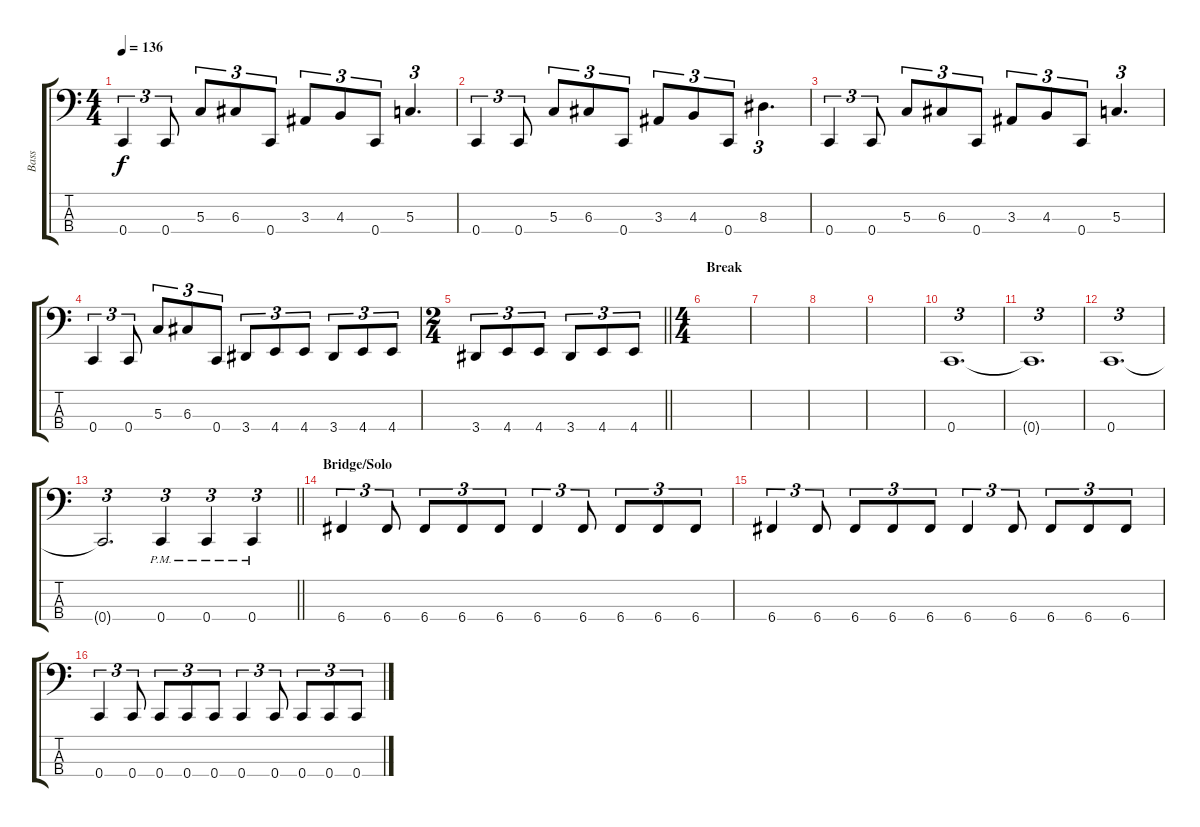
\track ("Bass" "Bass") {instrument electricbassfinger}
\staff {score tabs}
\tuning (F2 C2 G1 C1) {hide}
\ts (4 4)
\tempo 136
\clef f4
\ks c
0.4.4{tu (3 2) dy f} 0.4.8{tu (3 2)} 5.3.8{tu (3 2)} 6.3.8{tu (3 2)} 0.4.8{tu (3 2)} 3.3.8{tu (3 2)} 4.3.8{tu (3 2)} 0.4.8{tu (3 2)} 5.3.4{d tu (3 2)} |
0.4.4{tu (3 2)} 0.4.8{tu (3 2)} 5.3.8{tu (3 2)} 6.3.8{tu (3 2)} 0.4.8{tu (3 2)} 3.3.8{tu (3 2)} 4.3.8{tu (3 2)} 0.4.8{tu (3 2)} 8.3.4{d tu (3 2)} |
0.4.4{tu (3 2)} 0.4.8{tu (3 2)} 5.3.8{tu (3 2)} 6.3.8{tu (3 2)} 0.4.8{tu (3 2)} 3.3.8{tu (3 2)} 4.3.8{tu (3 2)} 0.4.8{tu (3 2)} 5.3.4{d tu (3 2)} |
0.4.4{tu (3 2)} 0.4.8{tu (3 2)} 5.3.8{tu (3 2)} 6.3.8{tu (3 2)} 0.4.8{tu (3 2)} 3.4.8{tu (3 2)} 4.4.8{tu (3 2)} 4.4.8{tu (3 2)} 3.4.8{tu (3 2)} 4.4.8{tu (3 2)} 4.4.8{tu (3 2)} |
\ts (2 4)
\barLineRight lightlight
3.4.8{tu (3 2)} 4.4.8{tu (3 2)} 4.4.8{tu (3 2)} 3.4.8{tu (3 2)} 4.4.8{tu (3 2)} 4.4.8{tu (3 2)} |
\ts (4 4)
\section ("" "Break")
|
|
|
|
0.4.1{d tu (3 2)} |
0.4{t}.1{d tu (3 2)} |
0.4.1{d tu (3 2)} |
\barLineRight lightlight
0.4{t}.2{d tu (3 2)} 0.4{pm}.4{tu (3 2)} 0.4{pm}.4{tu (3 2)} 0.4{pm}.4{tu (3 2)} |
\section ("" "Bridge/Solo")
6.4.4{tu (3 2)} 6.4.8{tu (3 2)} 6.4.8{tu (3 2)} 6.4.8{tu (3 2)} 6.4.8{tu (3 2)} 6.4.4{tu (3 2)} 6.4.8{tu (3 2)} 6.4.8{tu (3 2)} 6.4.8{tu (3 2)} 6.4.8{tu (3 2)} |
6.4.4{tu (3 2)} 6.4.8{tu (3 2)} 6.4.8{tu (3 2)} 6.4.8{tu (3 2)} 6.4.8{tu (3 2)} 6.4.4{tu (3 2)} 6.4.8{tu (3 2)} 6.4.8{tu (3 2)} 6.4.8{tu (3 2)} 6.4.8{tu (3 2)} |
0.4.4{tu (3 2)} 0.4.8{tu (3 2)} 0.4.8{tu (3 2)} 0.4.8{tu (3 2)} 0.4.8{tu (3 2)} 0.4.4{tu (3 2)} 0.4.8{tu (3 2)} 0.4.8{tu (3 2)} 0.4.8{tu (3 2)} 0.4.8{tu (3 2)}
